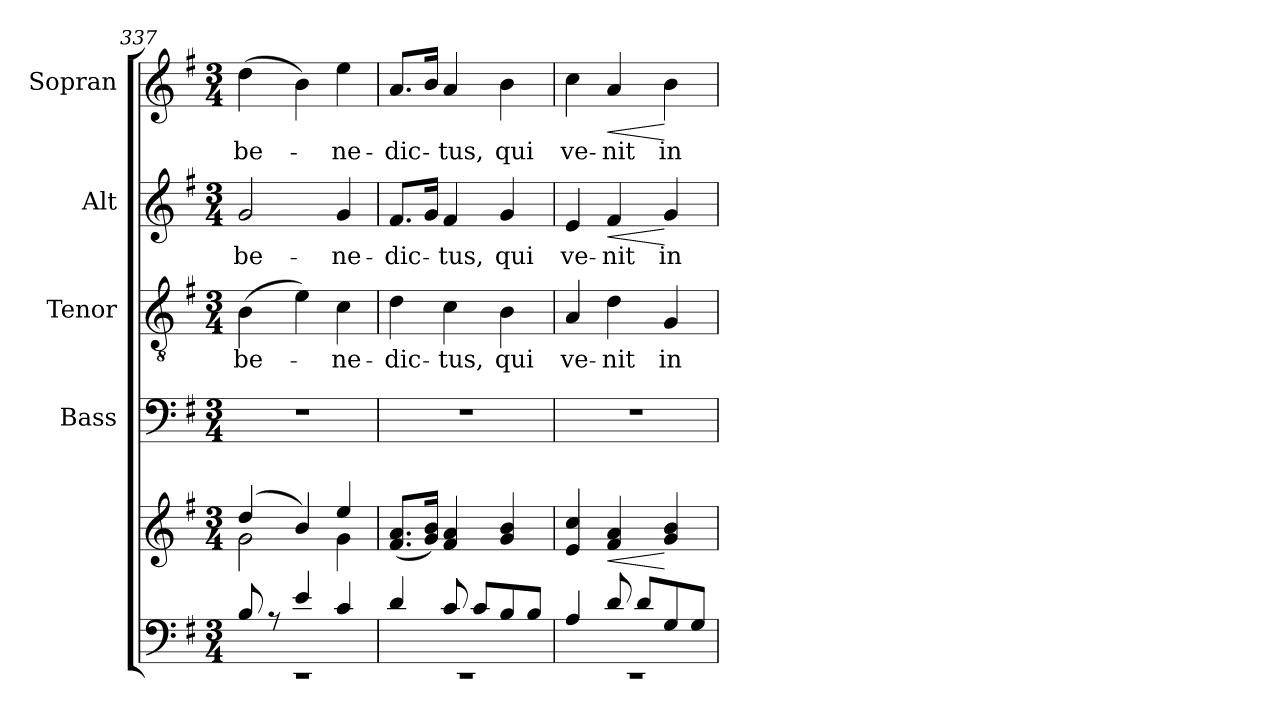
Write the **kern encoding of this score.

**kern	**kern	**dynam	**kern	**kern	**text	**kern	**text	**dynam	**kern	**text	**dynam
*part5	*part5	*part5	*part4	*part3	*part3	*part2	*part2	*part2	*part1	*part1	*part1
*staff6	*staff5	*staff5/6	*staff4	*staff3	*staff3	*staff2	*staff2	*staff2	*staff1	*staff1	*staff1
*	*	*	*I"Bass	*I"Tenor	*	*I"Alt	*	*	*I"Sopran	*	*
*	*	*	*I'B.	*I'T.	*	*I'A.	*	*	*I'S.	*	*
*clefF4	*clefG2	*	*clefF4	*clefGv2	*	*clefG2	*	*	*clefG2	*	*
*k[f#]	*k[f#]	*	*k[f#]	*k[f#]	*	*k[f#]	*	*	*k[f#]	*	*
*G:	*G:	*	*G:	*G:	*	*G:	*	*	*G:	*	*
*M3/4	*M3/4	*	*M3/4	*M3/4	*	*M3/4	*	*	*M3/4	*	*
=337	=337	=337	=337	=337	=337	=337	=337	=337	=337	=337	=337
*^	*	*	*	*	*	*	*	*	*	*	*
!	!LO:N:vis=1	!	!	!	!	!LO:LY:b	!	!LO:LY:b	!	!	!LO:LY:b	!
*	*	*^	*	*	*	*	*	*	*	*	*	*
8B!/	2.rEE	(<4dd!/	2g!\	.	2.r	(>4B\	be-	2g/	be-	.	(>4dd\	be-	.
8rG	.	.	.	.	.	.	.	.	.	.	.	.	.
4e!/	.	4b!/)	.	.	.	4e\)	.	.	.	.	4b\)	.	.
!	!	!	!	!	!	!	!LO:LY:b	!	!LO:LY:b	!	!	!LO:LY:b	!
4c!/	.	4ee!/	4g!\	.	.	4c\	-ne-	4g/	-ne-	.	4ee\	-ne-	.
=338	=338	=338	=338	=338	=338	=338	=338	=338	=338	=338	=338	=338	=338
!	!LO:N:vis=1	!	!	!	!	!	!LO:LY:b	!	!LO:LY:b	!	!	!LO:LY:b	!
*	*	*v	*v	*	*	*	*	*	*	*	*	*	*
4d!/	2.rEE	(<8.f#!/ 8.a!/L	.	2.r	4d\	-dic-	8.f#/L	-dic-	.	8.a/L	-dic-	.
.	.	16g!/ 16b!/Jk)	.	.	.	.	16g/Jk	.	.	16b/Jk	.	.
!	!	!	!	!	!	!LO:LY:b	!	!LO:LY:b	!	!	!LO:LY:b	!
8c!/	.	4f#!/ 4a!/	.	.	4c\	-tus,	4f#/	-tus,	.	4a/	-tus,	.
8c!/L	.	.	.	.	.	.	.	.	.	.	.	.
!	!	!	!	!	!	!LO:LY:b	!	!LO:LY:b	!	!	!LO:LY:b	!
8B!/	.	4g!/ 4b!/	.	.	4B\	qui	4g/	qui	.	4b\	qui	.
8B!/J	.	.	.	.	.	.	.	.	.	.	.	.
=339	=339	=339	=339	=339	=339	=339	=339	=339	=339	=339	=339	=339
!	!LO:N:vis=1	!	!	!	!	!LO:LY:b	!	!LO:LY:b	!	!	!LO:LY:b	!
4A!/	2.rEE	4e!/ 4cc!/	.	2.r	4A/	ve-	4e/	ve-	.	4cc\	ve-	.
!	!	!	!LO:HP:b	!	!	!LO:LY:b	!	!LO:LY:b	!LO:HP:b	!	!LO:LY:b	!LO:HP:b
8d!/	.	4f#!/ 4a!/	<	.	4d\	-nit	4f#/	-nit	<	4a/	-nit	<
8d!/L	.	.	.	.	.	.	.	.	.	.	.	.
!	!	!	!	!	!	!LO:LY:b	!	!LO:LY:b	!	!	!LO:LY:b	!
8G!/	.	4g!/ 4b!/	[	.	4G/	in	4g/	in	[	4b\	in	[
8G!/J	.	.	.	.	.	.	.	.	.	.	.	.
*v	*v	*	*	*	*	*	*	*	*	*	*	*
=	=	=	=	=	=	=	=	=	=	=	=
*-	*-	*-	*-	*-	*-	*-	*-	*-	*-	*-	*-
